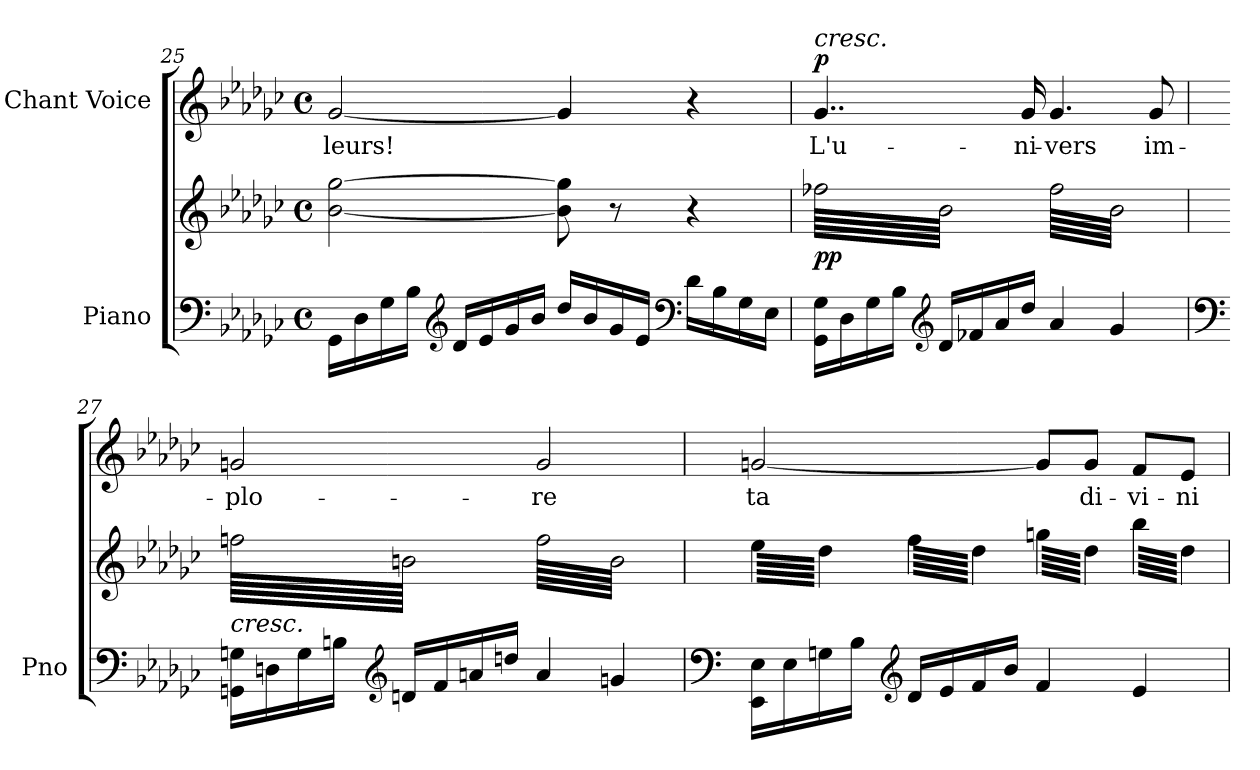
**kern	**kern	**dynam	**kern	**text	**dynam
*part2	*part2	*part2	*part1	*part1	*part1
*staff3	*staff2	*staff2/3	*staff1	*staff1	*staff1
*I"Piano	*	*	*I"Chant Voice	*	*
*I'Pno	*	*	*	*	*
*clefF4	*clefG2	*	*clefG2	*	*
*k[b-e-a-d-g-c-]	*k[b-e-a-d-g-c-]	*	*k[b-e-a-d-g-c-]	*	*
*M4/4	*M4/4	*	*M4/4	*	*
*met(c)	*met(c)	*	*met(c)	*	*
=25	=25	=25	=25	=25	=25
16GG-\LL	[2b-\ [2gg-\	.	[2g-/	-leurs!	.
16D-\	.	.	.	.	.
16G-\	.	.	.	.	.
16B-\JJ	.	.	.	.	.
*clefG2	*	*	*	*	*
16d-/LL	.	.	.	.	.
16e-/	.	.	.	.	.
16g-/	.	.	.	.	.
16b-/JJ	.	.	.	.	.
16dd-/LL	8b-\] 8gg-\]	.	4g-/]	.	.
16b-/	.	.	.	.	.
16g-/	8r	.	.	.	.
16e-/JJ	.	.	.	.	.
*clefF4	*	*	*	*	*
16d-\LL	4r	.	4r	.	.
16B-\	.	.	.	.	.
16G-\	.	.	.	.	.
16E-\JJ	.	.	.	.	.
=26	=26	=26	=26	=26	=26
!	!	!	!LO:TX:a:i:t=cresc.	!	!
!	!	!LO:DY:b	!	!	!LO:DY:a
*	*tremolo	*	*	*	*
16GG-\ 16G-\LL	64ff-X\LLLL	pp	4..g-/	L'u-	p
.	64b-\	.	.	.	.
.	64ff-X\	.	.	.	.
.	64b-\	.	.	.	.
16D-\	64ff-X\	.	.	.	.
.	64b-\	.	.	.	.
.	64ff-X\	.	.	.	.
.	64b-\	.	.	.	.
16G-\	64ff-X\	.	.	.	.
.	64b-\	.	.	.	.
.	64ff-X\	.	.	.	.
.	64b-\	.	.	.	.
16B-\JJ	64ff-X\	.	.	.	.
.	64b-\	.	.	.	.
.	64ff-X\	.	.	.	.
.	64b-\	.	.	.	.
*clefG2	*	*	*	*	*
16d-/LL	64ff-X\	.	.	.	.
.	64b-\	.	.	.	.
.	64ff-X\	.	.	.	.
.	64b-\	.	.	.	.
16f-X/	64ff-X\	.	.	.	.
.	64b-\	.	.	.	.
.	64ff-X\	.	.	.	.
.	64b-\	.	.	.	.
16a-/	64ff-X\	.	.	.	.
.	64b-\	.	.	.	.
.	64ff-X\	.	.	.	.
.	64b-\	.	.	.	.
16dd-/JJ	64ff-X\	.	16g-/	-ni-	.
.	64b-\	.	.	.	.
.	64ff-X\	.	.	.	.
.	64b-\JJJJ	.	.	.	.
4a-/	64ff-\LLLL	.	4.g-/	-vers	.
.	64b-\	.	.	.	.
.	64ff-\	.	.	.	.
.	64b-\	.	.	.	.
.	64ff-\	.	.	.	.
.	64b-\	.	.	.	.
.	64ff-\	.	.	.	.
.	64b-\	.	.	.	.
.	64ff-\	.	.	.	.
.	64b-\	.	.	.	.
.	64ff-\	.	.	.	.
.	64b-\	.	.	.	.
.	64ff-\	.	.	.	.
.	64b-\	.	.	.	.
.	64ff-\	.	.	.	.
.	64b-\	.	.	.	.
4g-/	64ff-\	.	.	.	.
.	64b-\	.	.	.	.
.	64ff-\	.	.	.	.
.	64b-\	.	.	.	.
.	64ff-\	.	.	.	.
.	64b-\	.	.	.	.
.	64ff-\	.	.	.	.
.	64b-\	.	.	.	.
.	64ff-\	.	8g-/	im-	.
.	64b-\	.	.	.	.
.	64ff-\	.	.	.	.
.	64b-\	.	.	.	.
.	64ff-\	.	.	.	.
.	64b-\	.	.	.	.
.	64ff-\	.	.	.	.
.	64b-\JJJJ	.	.	.	.
=27	=27	=27	=27	=27	=27
*clefF4	*	*	*	*	*
!	!LO:TX:b:i:t=cresc.	!	!	!	!
16GGn\ 16Gn\LL	64ffn\LLLL	.	2gn/	-plo-	.
.	64bn\	.	.	.	.
.	64ffn\	.	.	.	.
.	64bn\	.	.	.	.
16Dn\	64ffn\	.	.	.	.
.	64bn\	.	.	.	.
.	64ffn\	.	.	.	.
.	64bn\	.	.	.	.
16G\	64ffn\	.	.	.	.
.	64bn\	.	.	.	.
.	64ffn\	.	.	.	.
.	64bn\	.	.	.	.
16Bn\JJ	64ffn\	.	.	.	.
.	64bn\	.	.	.	.
.	64ffn\	.	.	.	.
.	64bn\	.	.	.	.
*clefG2	*	*	*	*	*
16dn/LL	64ffn\	.	.	.	.
.	64bn\	.	.	.	.
.	64ffn\	.	.	.	.
.	64bn\	.	.	.	.
16f/	64ffn\	.	.	.	.
.	64bn\	.	.	.	.
.	64ffn\	.	.	.	.
.	64bn\	.	.	.	.
16an/	64ffn\	.	.	.	.
.	64bn\	.	.	.	.
.	64ffn\	.	.	.	.
.	64bn\	.	.	.	.
16ddn/JJ	64ffn\	.	.	.	.
.	64bn\	.	.	.	.
.	64ffn\	.	.	.	.
.	64bn\JJJJ	.	.	.	.
4a/	64ff\LLLL	.	2g/	-re	.
.	64b\	.	.	.	.
.	64ff\	.	.	.	.
.	64b\	.	.	.	.
.	64ff\	.	.	.	.
.	64b\	.	.	.	.
.	64ff\	.	.	.	.
.	64b\	.	.	.	.
.	64ff\	.	.	.	.
.	64b\	.	.	.	.
.	64ff\	.	.	.	.
.	64b\	.	.	.	.
.	64ff\	.	.	.	.
.	64b\	.	.	.	.
.	64ff\	.	.	.	.
.	64b\	.	.	.	.
4gn/	64ff\	.	.	.	.
.	64b\	.	.	.	.
.	64ff\	.	.	.	.
.	64b\	.	.	.	.
.	64ff\	.	.	.	.
.	64b\	.	.	.	.
.	64ff\	.	.	.	.
.	64b\	.	.	.	.
.	64ff\	.	.	.	.
.	64b\	.	.	.	.
.	64ff\	.	.	.	.
.	64b\	.	.	.	.
.	64ff\	.	.	.	.
.	64b\	.	.	.	.
.	64ff\	.	.	.	.
.	64b\JJJJ	.	.	.	.
=28	=28	=28	=28	=28	=28
*clefF4	*	*	*	*	*
16EE-\ 16E-\LL	64ee-\LLLL	.	[2gn/	ta	.
.	64dd-\	.	.	.	.
.	64ee-\	.	.	.	.
.	64dd-\	.	.	.	.
16E-\	64ee-\	.	.	.	.
.	64dd-\	.	.	.	.
.	64ee-\	.	.	.	.
.	64dd-\	.	.	.	.
16Gn\	64ee-\	.	.	.	.
.	64dd-\	.	.	.	.
.	64ee-\	.	.	.	.
.	64dd-\	.	.	.	.
16B-\JJ	64ee-\	.	.	.	.
.	64dd-\	.	.	.	.
.	64ee-\	.	.	.	.
.	64dd-\JJJJ	.	.	.	.
*clefG2	*	*	*	*	*
16d-/LL	64ff\LLLL	.	.	.	.
.	64dd-\	.	.	.	.
.	64ff\	.	.	.	.
.	64dd-\	.	.	.	.
16e-/	64ff\	.	.	.	.
.	64dd-\	.	.	.	.
.	64ff\	.	.	.	.
.	64dd-\	.	.	.	.
16f/	64ff\	.	.	.	.
.	64dd-\	.	.	.	.
.	64ff\	.	.	.	.
.	64dd-\	.	.	.	.
16b-/JJ	64ff\	.	.	.	.
.	64dd-\	.	.	.	.
.	64ff\	.	.	.	.
.	64dd-\JJJJ	.	.	.	.
4f/	64ggn\LLLL	.	8g/L]	.	.
.	64dd-\	.	.	.	.
.	64ggn\	.	.	.	.
.	64dd-\	.	.	.	.
.	64ggn\	.	.	.	.
.	64dd-\	.	.	.	.
.	64ggn\	.	.	.	.
.	64dd-\	.	.	.	.
.	64ggn\	.	8g/J	di-	.
.	64dd-\	.	.	.	.
.	64ggn\	.	.	.	.
.	64dd-\	.	.	.	.
.	64ggn\	.	.	.	.
.	64dd-\	.	.	.	.
.	64ggn\	.	.	.	.
.	64dd-\JJJJ	.	.	.	.
4e-/	64bb-\LLLL	.	8f/L	-vi-	.
.	64dd-\	.	.	.	.
.	64bb-\	.	.	.	.
.	64dd-\	.	.	.	.
.	64bb-\	.	.	.	.
.	64dd-\	.	.	.	.
.	64bb-\	.	.	.	.
.	64dd-\	.	.	.	.
.	64bb-\	.	8e-/J	-ni	.
.	64dd-\	.	.	.	.
.	64bb-\	.	.	.	.
.	64dd-\	.	.	.	.
.	64bb-\	.	.	.	.
.	64dd-\	.	.	.	.
.	64bb-\	.	.	.	.
.	64dd-\JJJJ	.	.	.	.
*	*Xtremolo	*	*	*	*
.	.	.	.	.	.
.	.	.	.	.	.
.	.	.	.	.	.
.	.	.	.	.	.
.	.	.	.	.	.
.	.	.	.	.	.
.	.	.	.	.	.
.	.	.	.	.	.
=	=	=	=	=	=
*-	*-	*-	*-	*-	*-
